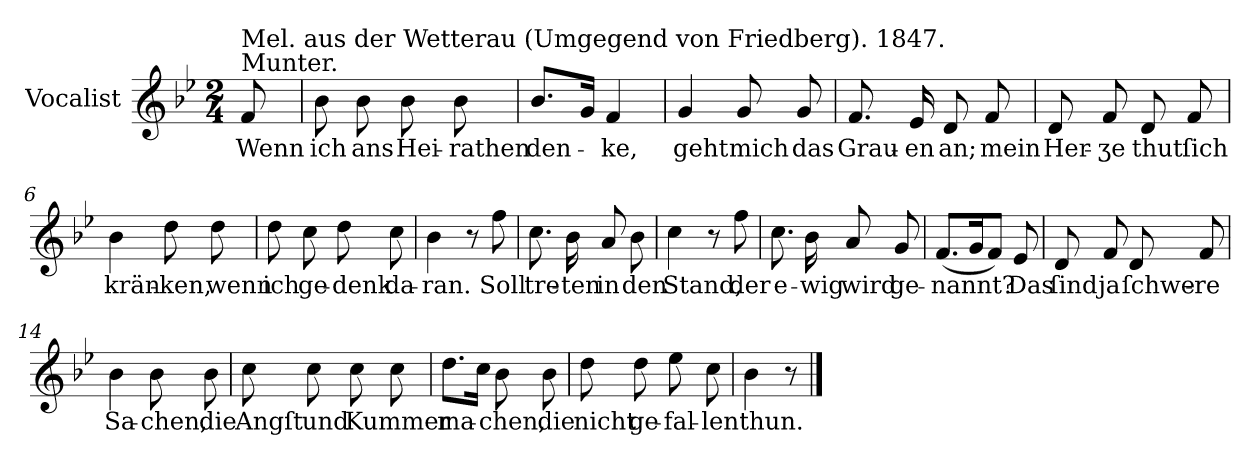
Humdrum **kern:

**kern	**text
*part1	*part1
*staff1	*staff1
*I"Vocalist	*
*k[b-e-]	*
*B-:	*
*M2/4	*
=	=
!LO:TX:a:t=Munter.	!
!LO:TX:a:t=Mel. aus der Wetterau (Umgegend von Friedberg). 1847.	!
8f	Wenn
=1	=1
8b-	ich
8b-	ans
8b-	Hei-
8b-	-rathen
=2	=2
8.b-L	den-
16gJk	.
4f	-ke,
=3	=3
4g	geht
8g	mich
8g	das
=4	=4
8.f	Grau-
16e-	-en
8d	an;
8f	mein
=5	=5
8d	Her-
8f	-ʒe
8d	thut
8f	ſich
=6	=6
4b-	krän-
8dd	-ken,
8dd	wenn
=7	=7
8dd	ich
8cc	ge-
8dd	-denk
8cc	da-
=8	=8
4b-	-ran.
8r	.
8ff	Soll
=9	=9
8.cc	tre-
16b-	-ten
8a	in
8b-	den
=10	=10
4cc	Stand,
8r	.
8ff	der
=11	=11
8.cc	e-
16b-	-wig
8a	wird
8g	ge-
=12	=12
(8.fL	-nannt?
16gK	.
8fJ)	.
8e-	Das
=13	=13
8d	ſind
8f	ja
8d	ſchwe-
8f	-re
=14	=14
4b-	Sa-
8b-	-chen,
8b-	die
=15	=15
8cc	Angſt
8cc	und
8cc	Kummer
8cc	.
=16	=16
8.ddL	ma-
16ccJk	.
8b-	-chen,
8b-	die
=17	=17
8dd	nicht
8dd	ge-
8ee-	-fal-
8cc	-len
=18	=18
4b-	thun.
8r	.
==	==
*-	*-
